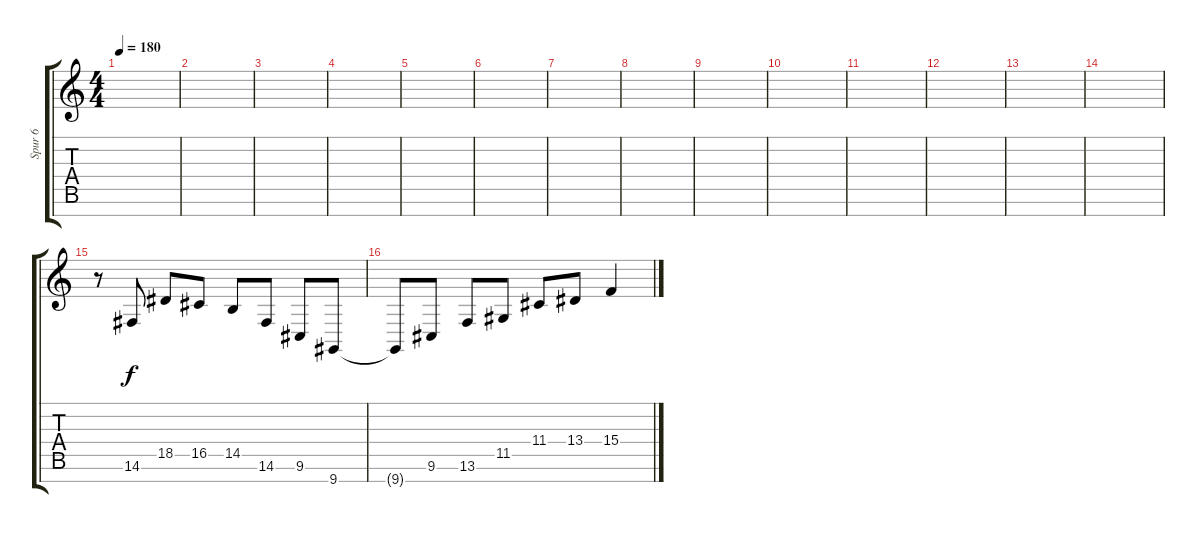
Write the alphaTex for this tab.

\track ("Spur 6" "Spur 6") {instrument frenchhorn}
\staff {score tabs}
\tuning (E4 B3 G3 D3 A2 E2 B1) {hide}
\ts (4 4)
\tempo 180
\clef g2
\ks c
|
|
|
|
|
|
|
|
|
|
|
|
|
|
r.8 14.6.8{dy f} 18.5.8 16.5.8 14.5.8 14.6.8 9.6.8 9.7.8 |
9.7{t}.8 9.6.8 13.6.8 11.5.8 11.4.8 13.4.8 15.4.4
